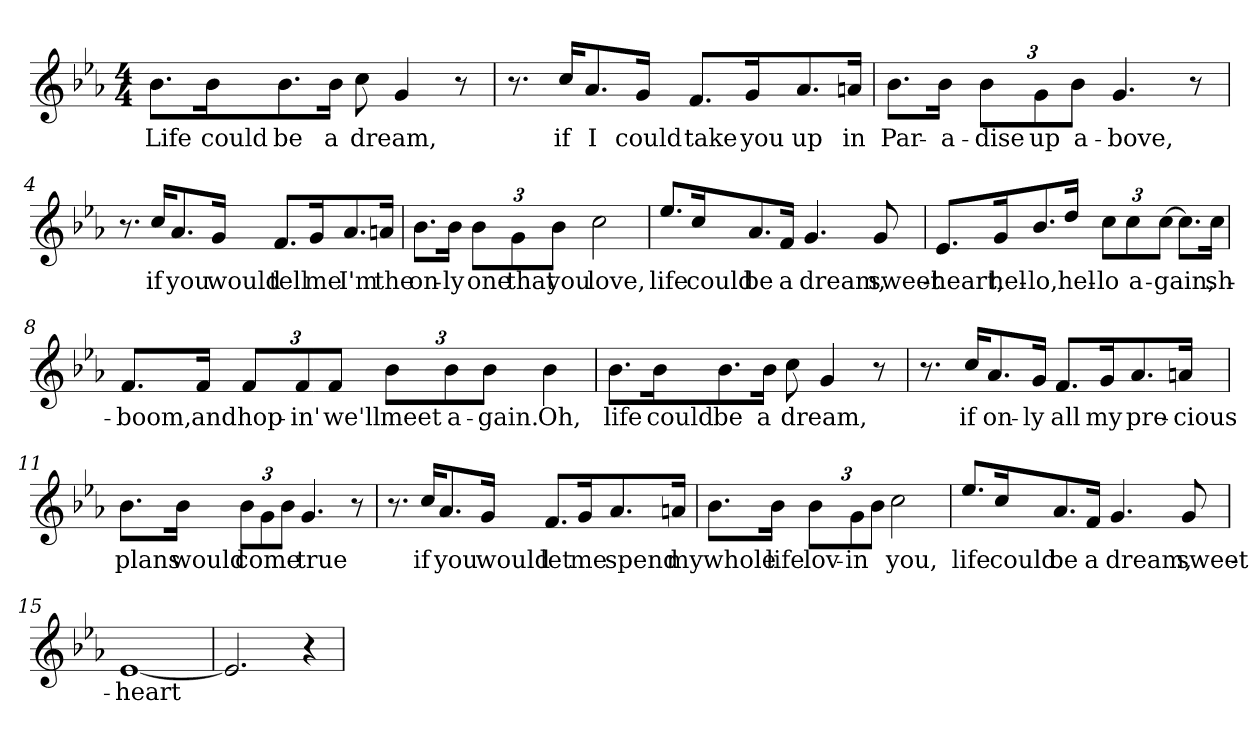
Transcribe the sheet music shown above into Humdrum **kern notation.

**kern	**text
*part1	*part1
*staff1	*staff1
*clefG2	*
*k[b-e-a-]	*
*E-:	*
*M4/4	*
=1	=1
8.b-\L	Life
16b-\K	could
8.b-\	be
16b-\Jk	a
8cc\	dream,
4g/	.
8r	.
=2	=2
8.r	.
16cc/KL	if
8.a-/	I
16g/Jk	could
8.f/L	take
16g/K	you
8.a-/	up
16an/Jk	in
=3	=3
8.b-\L	Par-
16b-\Jk	-a-
*Xbrackettup	*
12b-\L	-dise
12g\	up
12b-\J	a-
4.g/	-bove,
8r	.
!!LO:LB:g=z
=4	=4
8.r	.
16cc/KL	if
8.a-/	you
16g/Jk	would
8.f/L	tell
16g/K	me
8.a-/	I'm
16an/Jk	the
=5	=5
8.b-\L	on-
16b-\Jk	-ly
12b-\L	one
12g\	that
12b-\J	you
2cc\	love,
=6	=6
8.ee-/L	life
16cc/K	could
8.a-/	be
16f/Jk	a
4.g/	dream,
8g/	sweet-
!!LO:LB:g=z
=7	=7
8.e-/L	-heart,
16g/K	hel-
8.b-/	-lo,
16dd/Jk	hel-
12cc\L	-lo
12cc\	a-
[12cc\J	-gain,
8.cc\L]	.
16cc\Jk	sh-
=8	=8
8.f/L	-boom,
16f/Jk	and
12f/L	hop-
12f/	-in'
12f/J	we'll
12b-\L	meet
12b-\	a-
12b-\J	-gain.
4b-\	Oh,
!!LO:LB:g=z
=9	=9
8.b-\L	life
16b-\K	could
8.b-\	be
16b-\Jk	a
8cc\	dream,
4g/	.
8r	.
=10	=10
8.r	.
16cc/KL	if
8.a-/	on-
16g/Jk	-ly
8.f/L	all
16g/K	my
8.a-/	pre-
16an/Jk	-cious
=11	=11
8.b-\L	plans
16b-\Jk	would
12b-\L	come
12g\	.
12b-\J	.
4.g/	true
8r	.
!!LO:LB:g=z
=12	=12
8.r	.
16cc/KL	if
8.a-/	you
16g/Jk	would
8.f/L	let
16g/K	me
8.a-/	spend
16an/Jk	my
=13	=13
8.b-\L	whole
16b-\Jk	life
12b-\L	lov-
12g\	-in
12b-\J	.
2cc\	you,
=14	=14
8.ee-/L	life
16cc/K	could
8.a-/	be
16f/Jk	a
4.g/	dream,
8g/	sweet-
=15	=15
[1e-	-heart
=16	=16
2.e-/]	.
4r	.
=	=
*-	*-
